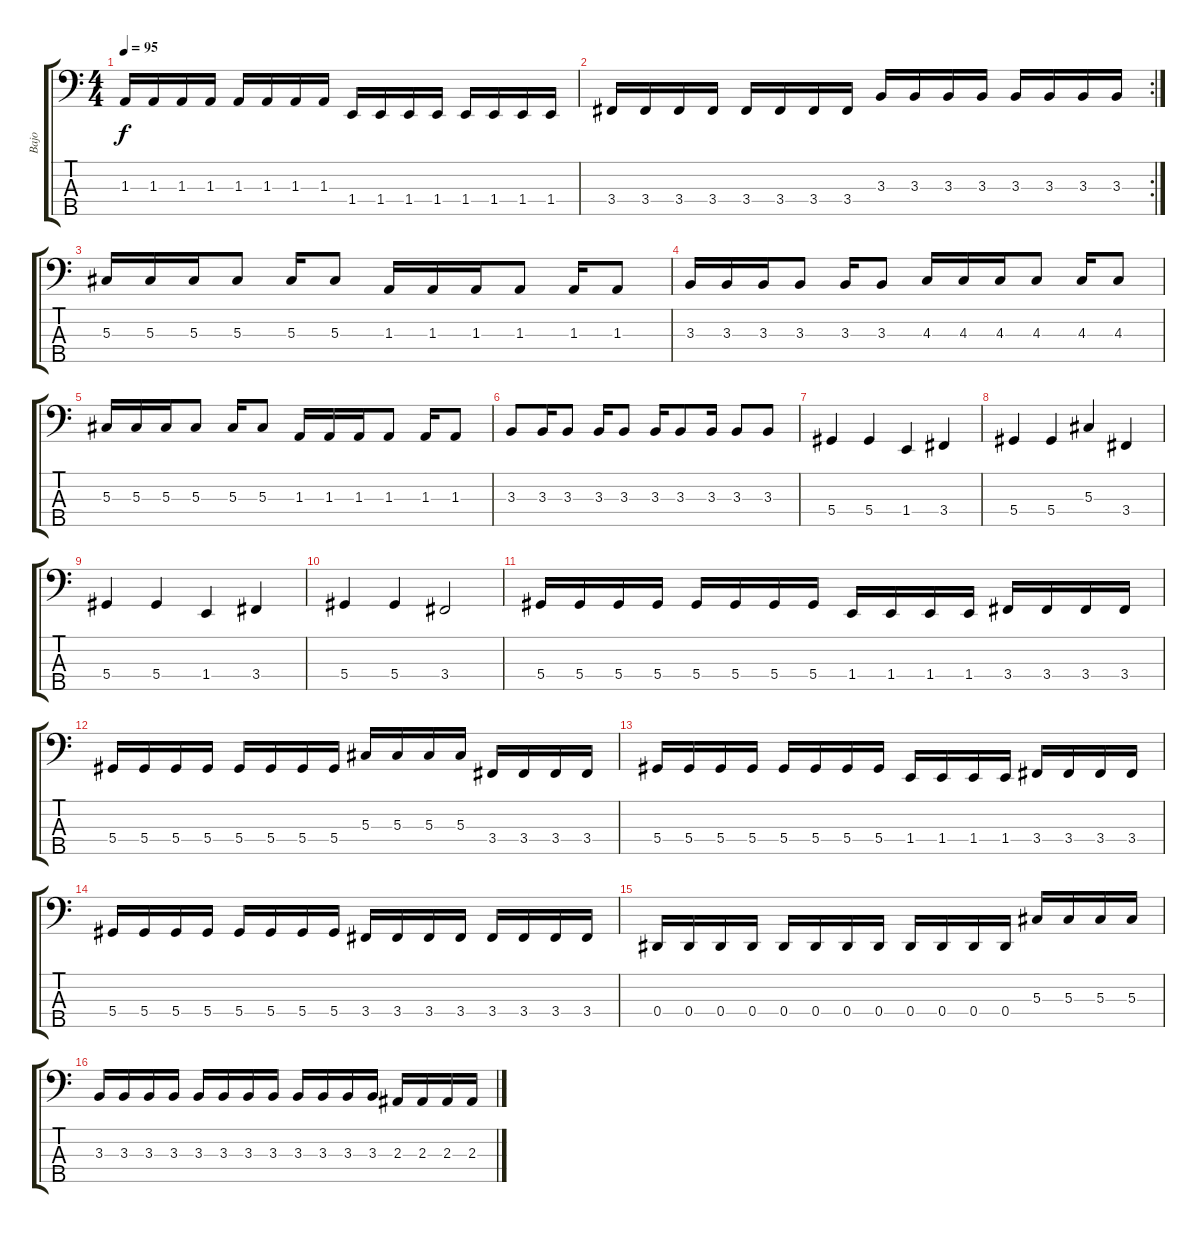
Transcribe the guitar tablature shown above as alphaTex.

\track ("Bajo" "Bajo") {instrument electricbasspick}
\staff {score tabs}
\tuning (Gb2 Db2 Ab1 Eb1 Bb0) {hide}
\ts (4 4)
\tempo 95
\clef f4
\ks c
1.3.16{dy f} 1.3.16 1.3.16 1.3.16 1.3.16 1.3.16 1.3.16 1.3.16 1.4.16 1.4.16 1.4.16 1.4.16 1.4.16 1.4.16 1.4.16 1.4.16 |
\rc 2
3.4.16 3.4.16 3.4.16 3.4.16 3.4.16 3.4.16 3.4.16 3.4.16 3.3.16 3.3.16 3.3.16 3.3.16 3.3.16 3.3.16 3.3.16 3.3.16 |
5.3.16 5.3.16 5.3.16 5.3.8 5.3.16 5.3.8 1.3.16 1.3.16 1.3.16 1.3.8 1.3.16 1.3.8 |
3.3.16 3.3.16 3.3.16 3.3.8 3.3.16 3.3.8 4.3.16 4.3.16 4.3.16 4.3.8 4.3.16 4.3.8 |
5.3.16 5.3.16 5.3.16 5.3.8 5.3.16 5.3.8 1.3.16 1.3.16 1.3.16 1.3.8 1.3.16 1.3.8 |
3.3.8 3.3.16 3.3.8 3.3.16 3.3.8 3.3.16 3.3.8 3.3.16 3.3.8 3.3.8 |
5.4.4 5.4.4 1.4.4 3.4.4 |
5.4.4 5.4.4 5.3.4 3.4.4 |
5.4.4 5.4.4 1.4.4 3.4.4 |
5.4.4 5.4.4 3.4.2 |
5.4.16 5.4.16 5.4.16 5.4.16 5.4.16 5.4.16 5.4.16 5.4.16 1.4.16 1.4.16 1.4.16 1.4.16 3.4.16 3.4.16 3.4.16 3.4.16 |
5.4.16 5.4.16 5.4.16 5.4.16 5.4.16 5.4.16 5.4.16 5.4.16 5.3.16 5.3.16 5.3.16 5.3.16 3.4.16 3.4.16 3.4.16 3.4.16 |
5.4.16 5.4.16 5.4.16 5.4.16 5.4.16 5.4.16 5.4.16 5.4.16 1.4.16 1.4.16 1.4.16 1.4.16 3.4.16 3.4.16 3.4.16 3.4.16 |
5.4.16 5.4.16 5.4.16 5.4.16 5.4.16 5.4.16 5.4.16 5.4.16 3.4.16 3.4.16 3.4.16 3.4.16 3.4.16 3.4.16 3.4.16 3.4.16 |
0.4.16 0.4.16 0.4.16 0.4.16 0.4.16 0.4.16 0.4.16 0.4.16 0.4.16 0.4.16 0.4.16 0.4.16 5.3.16 5.3.16 5.3.16 5.3.16 |
3.3.16 3.3.16 3.3.16 3.3.16 3.3.16 3.3.16 3.3.16 3.3.16 3.3.16 3.3.16 3.3.16 3.3.16 2.3.16 2.3.16 2.3.16 2.3.16
